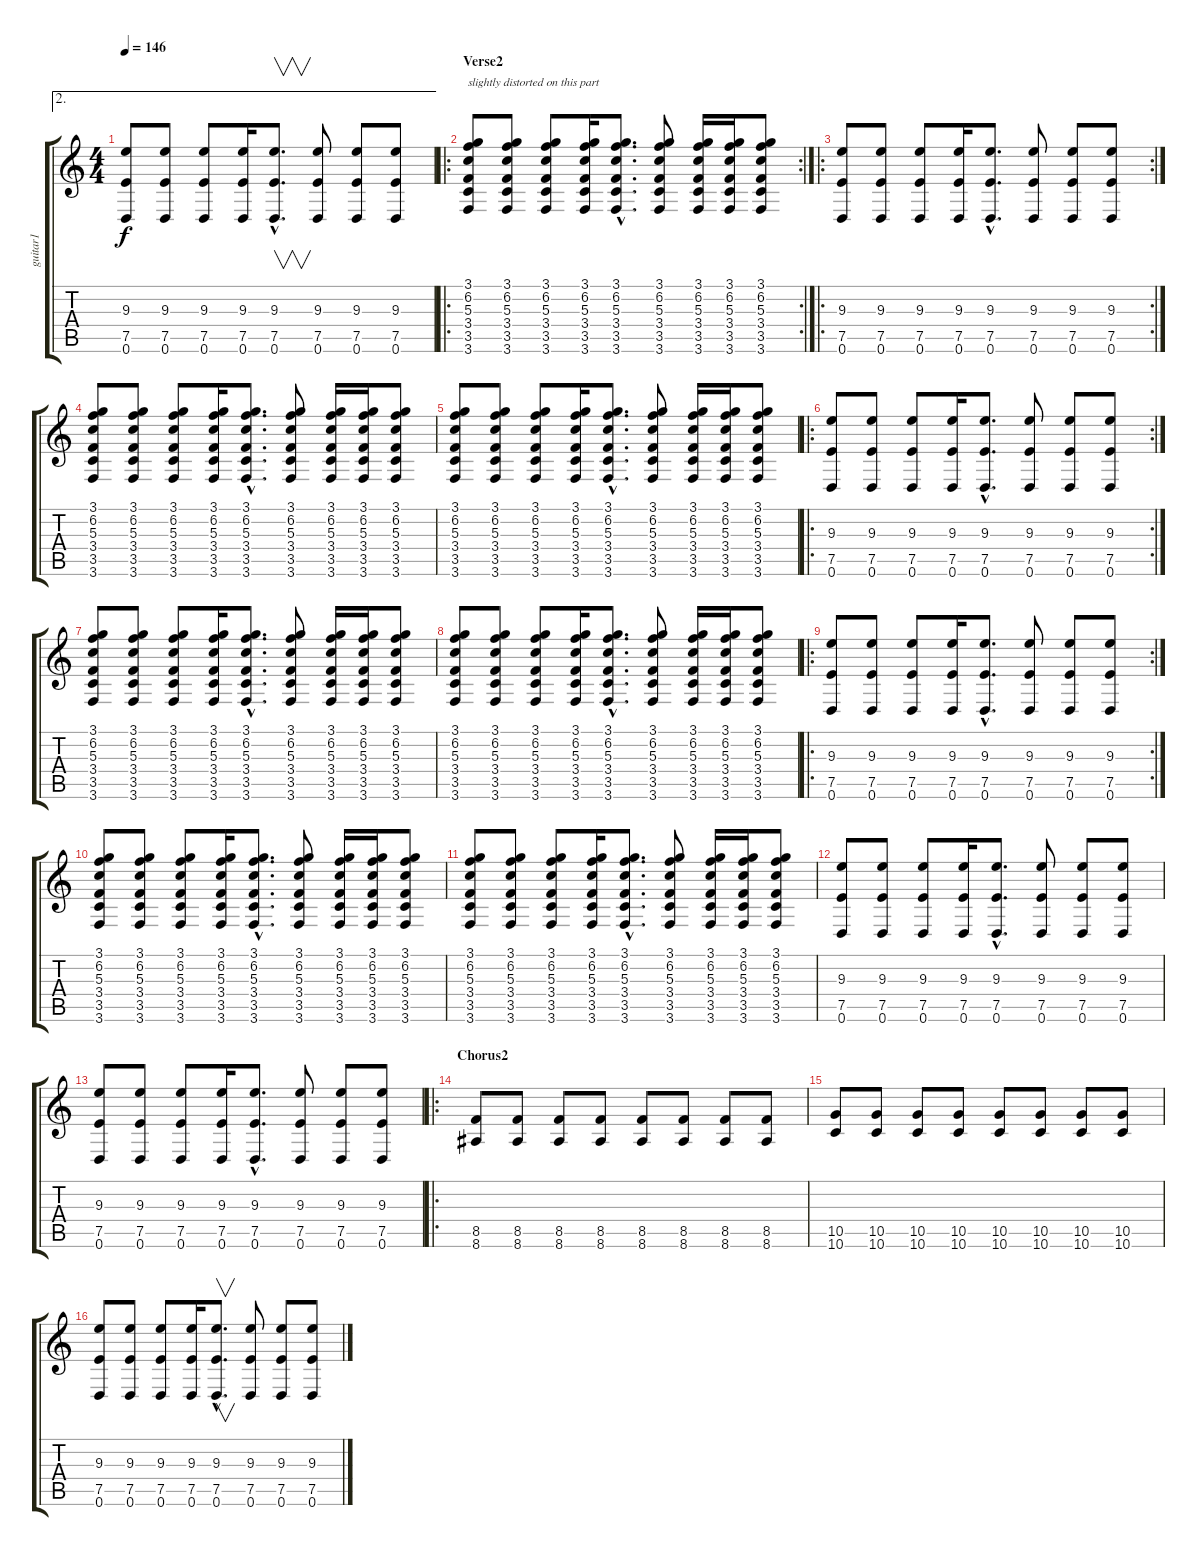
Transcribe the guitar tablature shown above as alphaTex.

\track ("guitar1" "guitar1") {instrument acousticguitarsteel}
\staff {score tabs}
\tuning (E4 B3 G3 D3 A2 D2) {hide}
\ae 2
\ts (4 4)
\tempo 146
\clef g2
\ks c
(9.3 7.5 0.6).8{dy f} (9.3 7.5 0.6).8 (9.3 7.5 0.6).8 (9.3 7.5 0.6).16 (9.3{hac} 7.5{hac} 0.6{hac}).8{v d} (9.3 7.5 0.6).8 (9.3 7.5 0.6).8 (9.3 7.5 0.6).8 |
\ro
\rc 2
\section ("" "Verse2")
(3.1 6.2 5.3 3.4 3.5 3.6).8{txt "slightly distorted on this part" instrument acousticguitarsteel} (3.1 6.2 5.3 3.4 3.5 3.6).8 (3.1 6.2 5.3 3.4 3.5 3.6).8 (3.1 6.2 5.3 3.4 3.5 3.6).16 (3.1{hac} 6.2{hac} 5.3{hac} 3.4{hac} 3.5{hac} 3.6{hac}).8{d} (3.1 6.2 5.3 3.4 3.5 3.6).8 (3.1 6.2 5.3 3.4 3.5 3.6).16 (3.1 6.2 5.3 3.4 3.5 3.6).16 (3.1 6.2 5.3 3.4 3.5 3.6).8 |
\ro
\rc 2
(9.3 7.5 0.6).8{instrument distortionguitar} (9.3 7.5 0.6).8 (9.3 7.5 0.6).8 (9.3 7.5 0.6).16 (9.3{hac} 7.5{hac} 0.6{hac}).8{d} (9.3 7.5 0.6).8 (9.3 7.5 0.6).8 (9.3 7.5 0.6).8 |
(3.1 6.2 5.3 3.4 3.5 3.6).8{instrument acousticguitarsteel} (3.1 6.2 5.3 3.4 3.5 3.6).8 (3.1 6.2 5.3 3.4 3.5 3.6).8 (3.1 6.2 5.3 3.4 3.5 3.6).16 (3.1{hac} 6.2{hac} 5.3{hac} 3.4{hac} 3.5{hac} 3.6{hac}).8{d} (3.1 6.2 5.3 3.4 3.5 3.6).8 (3.1 6.2 5.3 3.4 3.5 3.6).16 (3.1 6.2 5.3 3.4 3.5 3.6).16 (3.1 6.2 5.3 3.4 3.5 3.6).8 |
(3.1 6.2 5.3 3.4 3.5 3.6).8{instrument acousticguitarsteel} (3.1 6.2 5.3 3.4 3.5 3.6).8 (3.1 6.2 5.3 3.4 3.5 3.6).8 (3.1 6.2 5.3 3.4 3.5 3.6).16 (3.1{hac} 6.2{hac} 5.3{hac} 3.4{hac} 3.5{hac} 3.6{hac}).8{d} (3.1 6.2 5.3 3.4 3.5 3.6).8 (3.1 6.2 5.3 3.4 3.5 3.6).16 (3.1 6.2 5.3 3.4 3.5 3.6).16 (3.1 6.2 5.3 3.4 3.5 3.6).8 |
\ro
\rc 2
(9.3 7.5 0.6).8{instrument distortionguitar} (9.3 7.5 0.6).8 (9.3 7.5 0.6).8 (9.3 7.5 0.6).16 (9.3{hac} 7.5{hac} 0.6{hac}).8{d} (9.3 7.5 0.6).8 (9.3 7.5 0.6).8 (9.3 7.5 0.6).8 |
(3.1 6.2 5.3 3.4 3.5 3.6).8{instrument acousticguitarsteel} (3.1 6.2 5.3 3.4 3.5 3.6).8 (3.1 6.2 5.3 3.4 3.5 3.6).8 (3.1 6.2 5.3 3.4 3.5 3.6).16 (3.1{hac} 6.2{hac} 5.3{hac} 3.4{hac} 3.5{hac} 3.6{hac}).8{d} (3.1 6.2 5.3 3.4 3.5 3.6).8 (3.1 6.2 5.3 3.4 3.5 3.6).16 (3.1 6.2 5.3 3.4 3.5 3.6).16 (3.1 6.2 5.3 3.4 3.5 3.6).8 |
(3.1 6.2 5.3 3.4 3.5 3.6).8{instrument acousticguitarsteel} (3.1 6.2 5.3 3.4 3.5 3.6).8 (3.1 6.2 5.3 3.4 3.5 3.6).8 (3.1 6.2 5.3 3.4 3.5 3.6).16 (3.1{hac} 6.2{hac} 5.3{hac} 3.4{hac} 3.5{hac} 3.6{hac}).8{d} (3.1 6.2 5.3 3.4 3.5 3.6).8 (3.1 6.2 5.3 3.4 3.5 3.6).16 (3.1 6.2 5.3 3.4 3.5 3.6).16 (3.1 6.2 5.3 3.4 3.5 3.6).8 |
\ro
\rc 2
(9.3 7.5 0.6).8{instrument distortionguitar} (9.3 7.5 0.6).8 (9.3 7.5 0.6).8 (9.3 7.5 0.6).16 (9.3{hac} 7.5{hac} 0.6{hac}).8{d} (9.3 7.5 0.6).8 (9.3 7.5 0.6).8 (9.3 7.5 0.6).8 |
(3.1 6.2 5.3 3.4 3.5 3.6).8{instrument acousticguitarsteel} (3.1 6.2 5.3 3.4 3.5 3.6).8 (3.1 6.2 5.3 3.4 3.5 3.6).8 (3.1 6.2 5.3 3.4 3.5 3.6).16 (3.1{hac} 6.2{hac} 5.3{hac} 3.4{hac} 3.5{hac} 3.6{hac}).8{d} (3.1 6.2 5.3 3.4 3.5 3.6).8 (3.1 6.2 5.3 3.4 3.5 3.6).16 (3.1 6.2 5.3 3.4 3.5 3.6).16 (3.1 6.2 5.3 3.4 3.5 3.6).8 |
(3.1 6.2 5.3 3.4 3.5 3.6).8{instrument acousticguitarsteel} (3.1 6.2 5.3 3.4 3.5 3.6).8 (3.1 6.2 5.3 3.4 3.5 3.6).8 (3.1 6.2 5.3 3.4 3.5 3.6).16 (3.1{hac} 6.2{hac} 5.3{hac} 3.4{hac} 3.5{hac} 3.6{hac}).8{d} (3.1 6.2 5.3 3.4 3.5 3.6).8 (3.1 6.2 5.3 3.4 3.5 3.6).16 (3.1 6.2 5.3 3.4 3.5 3.6).16 (3.1 6.2 5.3 3.4 3.5 3.6).8 |
(9.3 7.5 0.6).8{instrument distortionguitar} (9.3 7.5 0.6).8 (9.3 7.5 0.6).8 (9.3 7.5 0.6).16 (9.3{hac} 7.5{hac} 0.6{hac}).8{d} (9.3 7.5 0.6).8 (9.3 7.5 0.6).8 (9.3 7.5 0.6).8 |
(9.3 7.5 0.6).8{instrument distortionguitar} (9.3 7.5 0.6).8 (9.3 7.5 0.6).8 (9.3 7.5 0.6).16 (9.3{hac} 7.5{hac} 0.6{hac}).8{d} (9.3 7.5 0.6).8 (9.3 7.5 0.6).8 (9.3 7.5 0.6).8 |
\ro
\section ("" "Chorus2")
(8.5 8.6).8{instrument distortionguitar} (8.5 8.6).8 (8.5 8.6).8 (8.5 8.6).8 (8.5 8.6).8 (8.5 8.6).8 (8.5 8.6).8 (8.5 8.6).8 |
(10.5 10.6).8 (10.5 10.6).8 (10.5 10.6).8 (10.5 10.6).8 (10.5 10.6).8 (10.5 10.6).8 (10.5 10.6).8 (10.5 10.6).8 |
(9.3 7.5 0.6).8 (9.3 7.5 0.6).8 (9.3 7.5 0.6).8 (9.3 7.5 0.6).16 (9.3{hac} 7.5{hac} 0.6{hac}).8{v d} (9.3 7.5 0.6).8 (9.3 7.5 0.6).8 (9.3 7.5 0.6).8
